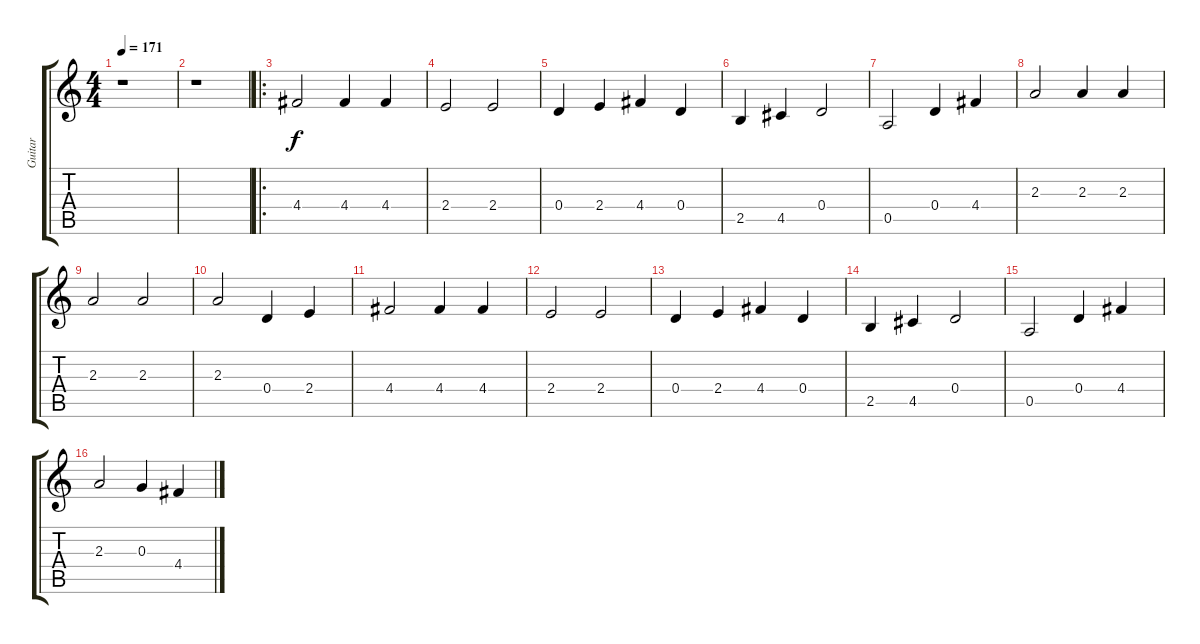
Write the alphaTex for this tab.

\track ("Guitar" "Guitar") {instrument acousticguitarnylon}
\staff {score tabs}
\tuning (E4 B3 G3 D3 A2 E2) {hide}
\ts (4 4)
\tempo 171
\clef g2
\ks c
r.1{dy f instrument acousticguitarnylon} |
r.1 |
\ro
4.4.2 4.4.4 4.4.4 |
2.4.2 2.4.2 |
0.4.4 2.4.4 4.4.4 0.4.4 |
2.5.4 4.5.4 0.4.2 |
0.5.2 0.4.4 4.4.4 |
2.3.2 2.3.4 2.3.4 |
2.3.2 2.3.2 |
2.3.2 0.4.4 2.4.4 |
4.4.2 4.4.4 4.4.4 |
2.4.2 2.4.2 |
0.4.4 2.4.4 4.4.4 0.4.4 |
2.5.4 4.5.4 0.4.2 |
0.5.2 0.4.4 4.4.4 |
2.3.2 0.3.4 4.4.4
